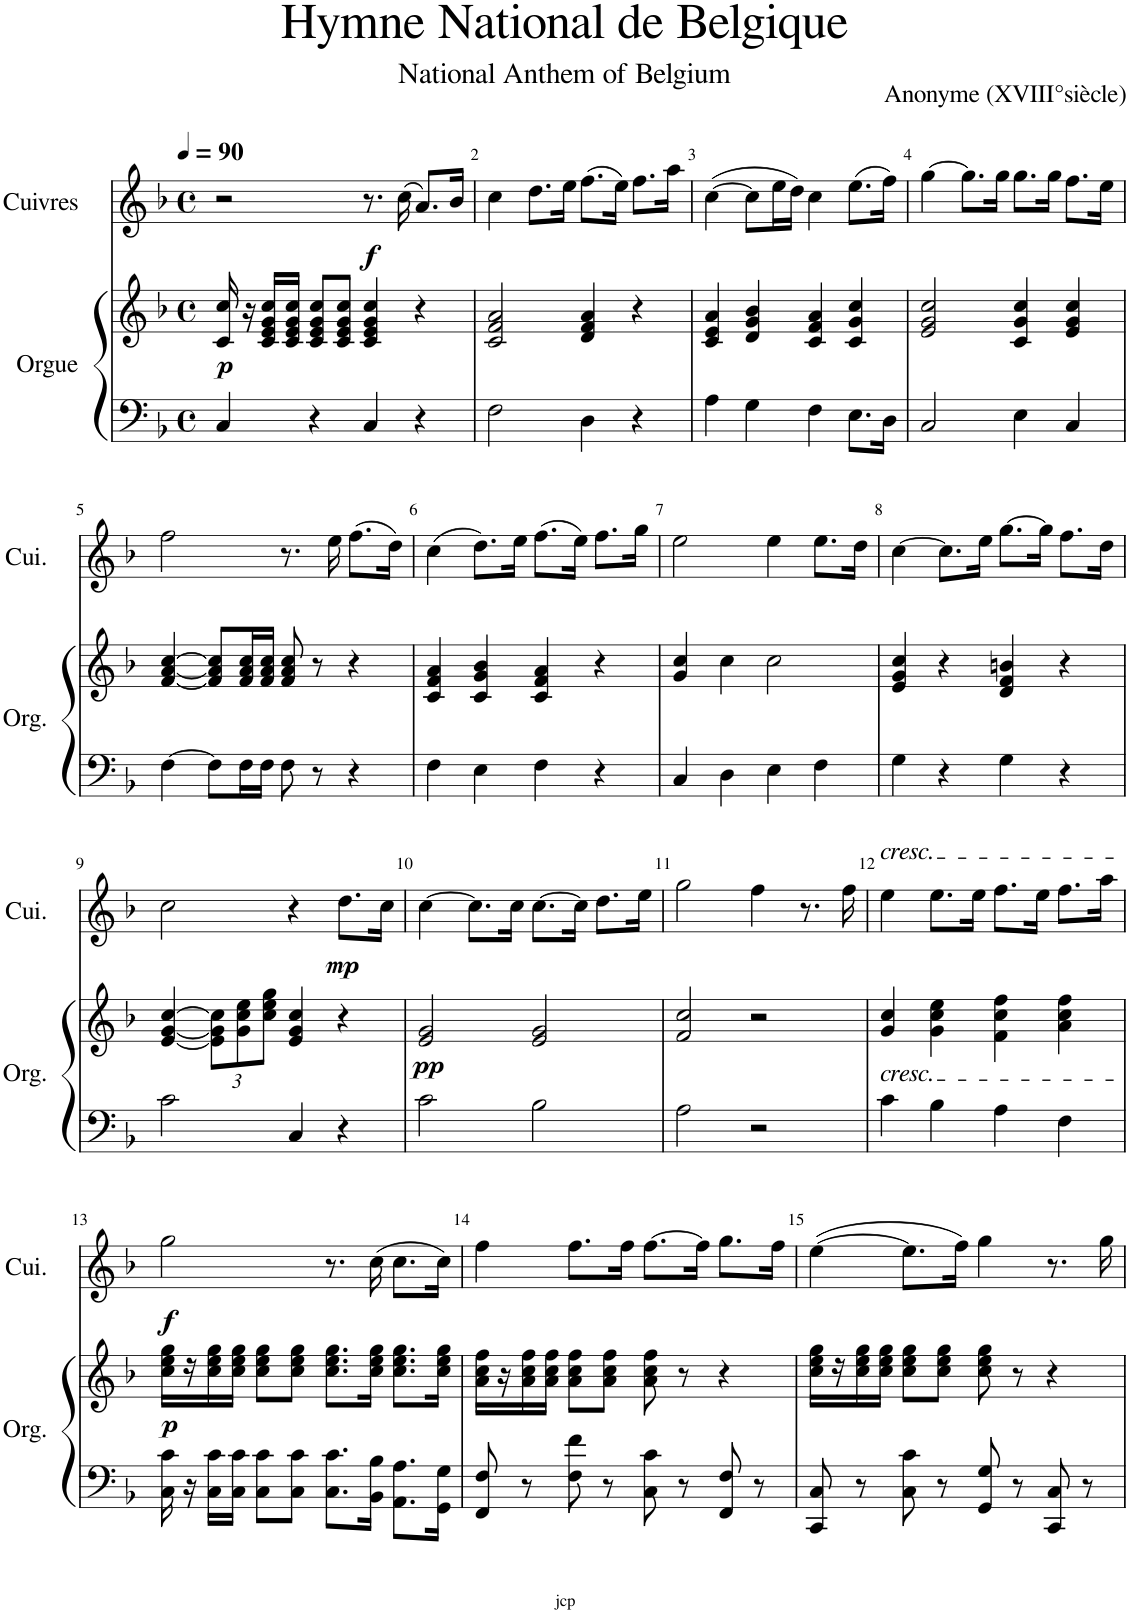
**kern	**kern	**dynam	**kern	**dynam
*part2	*part2	*part2	*part1	*part1
*staff3	*staff2	*staff2/3	*staff1	*staff1
*I"Orgue	*	*	*I"Cuivres	*
*I'Org.	*	*	*I'Cui.	*
*clefF4	*clefG2	*	*clefG2	*
*k[b-]	*k[b-]	*	*k[b-]	*
*M4/4	*M4/4	*	*M4/4	*
*met(c)	*met(c)	*	*met(c)	*
*MM90	*MM90	*	*MM90	*
=1	=1	=1	=1	=1
!	!	!LO:DY:b	!	!
4C/	16c/ 16cc/	p	2r	.
.	16r	.	.	.
.	16c/ 16e/ 16g/ 16cc/LL	.	.	.
.	16c/ 16e/ 16g/ 16cc/JJ	.	.	.
4r	8c/ 8e/ 8g/ 8cc/L	.	.	.
.	8c/ 8e/ 8g/ 8cc/J	.	.	.
!	!	!	!	!LO:DY:b
4C/	4c/ 4e/ 4g/ 4cc/	.	8.r	f
.	.	.	(16cc\	.
4r	4r	.	8.a/L)	.
.	.	.	16b-/Jk	.
=2	=2	=2	=2	=2
2F\	2c/ 2f/ 2a/	.	4cc\	.
.	.	.	8.dd\L	.
.	.	.	16ee\Jk	.
4D\	4d/ 4f/ 4a/	.	(8.ff\L	.
.	.	.	16ee\Jk)	.
4r	4r	.	8.ff\L	.
.	.	.	16aa\Jk	.
=3	=3	=3	=3	=3
4A\	4c/ 4e/ 4a/	.	([4cc\	.
4G\	4d/ 4g/ 4b-/	.	8cc\L]	.
.	.	.	16ee\L	.
.	.	.	16dd\JJ)	.
4F\	4c/ 4f/ 4a/	.	4cc\	.
8.E\L	4c/ 4g/ 4cc/	.	(8.ee\L	.
16D\Jk	.	.	16ff\Jk)	.
=4	=4	=4	=4	=4
2C/	2e/ 2g/ 2cc/	.	[4gg\	.
.	.	.	8.gg\L]	.
.	.	.	16gg\Jk	.
4E\	4c/ 4g/ 4cc/	.	8.gg\L	.
.	.	.	16gg\Jk	.
4C/	4e/ 4g/ 4cc/	.	8.ff\L	.
.	.	.	16ee\Jk	.
!!LO:LB:g=z
=5	=5	=5	=5	=5
[4F\	[4f/ [4a/ [4cc/	.	2ff\	.
8F\L]	8f/] 8a/] 8cc/]L	.	.	.
16F\L	16f/ 16a/ 16cc/L	.	.	.
16F\JJ	16f/ 16a/ 16cc/JJ	.	.	.
8F\	8f/ 8a/ 8cc/	.	8.r	.
8r	8r	.	.	.
.	.	.	16ee\	.
4r	4r	.	(8.ff\L	.
.	.	.	16dd\Jk)	.
=6	=6	=6	=6	=6
4F\	4c/ 4f/ 4a/	.	(4cc\	.
4E\	4c/ 4g/ 4b-/	.	8.dd\L)	.
.	.	.	16ee\Jk	.
4F\	4c/ 4f/ 4a/	.	(8.ff\L	.
.	.	.	16ee\Jk)	.
4r	4r	.	8.ff\L	.
.	.	.	16gg\Jk	.
=7	=7	=7	=7	=7
4C/	4g/ 4cc/	.	2ee\	.
4D\	4cc\	.	.	.
4E\	2cc\	.	4ee\	.
4F\	.	.	8.ee\L	.
.	.	.	16dd\Jk	.
=8	=8	=8	=8	=8
4G\	4e/ 4g/ 4cc/	.	[4cc\	.
4r	4r	.	8.cc\L]	.
.	.	.	16ee\Jk	.
4G\	4d/ 4f/ 4bn/	.	[8.gg\L	.
.	.	.	16gg\Jk]	.
4r	4r	.	8.ff\L	.
.	.	.	16dd\Jk	.
!!LO:LB:g=z
=9	=9	=9	=9	=9
2c\	[4e/ [4g/ [4cc/	.	2cc\	.
*	*Xbrackettup	*	*	*
.	12e\] 12g\] 12cc\]L	.	.	.
.	12g\ 12cc\ 12ee\	.	.	.
.	12cc\ 12ee\ 12gg\J	.	.	.
4C/	4e/ 4g/ 4cc/	.	4r	.
!	!	!	!	!LO:DY:b
4r	4r	.	8.dd\L	mp
.	.	.	16cc\Jk	.
=10	=10	=10	=10	=10
!	!	!LO:DY:b	!	!
2c\	2e/ 2g/	pp	[4cc\	.
.	.	.	8.cc\L]	.
.	.	.	16cc\Jk	.
2B-\	2e/ 2g/	.	[8.cc\L	.
.	.	.	16cc\Jk]	.
.	.	.	8.dd\L	.
.	.	.	16ee\Jk	.
=11	=11	=11	=11	=11
2A\	2f/ 2cc/	.	2gg\	.
2r	2r	.	4ff\	.
.	.	.	8.r	.
.	.	.	16ff\	.
=12	=12	=12	=12	=12
!	!	!	!LO:TX:a:i:t=cresc.	!
!	!LO:TX:b:i:t=cresc.	!	!	!
4c\	4g/ 4cc/	.	4ee\	.
4B-\	4g\ 4cc\ 4ee\	.	8.ee\L	.
.	.	.	16ee\Jk	.
4A\	4f\ 4cc\ 4ff\	.	8.ff\L	.
.	.	.	16ee\Jk	.
4F\	4a\ 4cc\ 4ff\	.	8.ff\L	.
.	.	.	16aa\Jk	.
!!LO:LB:g=z
=13	=13	=13	=13	=13
!	!	!LO:DY:b	!	!LO:DY:b
16C\ 16c\	16cc\ 16ee\ 16gg\LL	p	2gg\	f
16r	16r	.	.	.
16C\ 16c\LL	16cc\ 16ee\ 16gg\	.	.	.
16C\ 16c\JJ	16cc\ 16ee\ 16gg\JJ	.	.	.
8C\ 8c\L	8cc\ 8ee\ 8gg\L	.	.	.
8C\ 8c\J	8cc\ 8ee\ 8gg\J	.	.	.
8.C\ 8.c\L	8.cc\ 8.ee\ 8.gg\L	.	8.r	.
16BB-\ 16B-\Jk	16cc\ 16ee\ 16gg\Jk	.	(16cc\	.
8.AA\ 8.A\L	8.cc\ 8.ee\ 8.gg\L	.	8.cc\L	.
16GG\ 16G\Jk	16cc\ 16ee\ 16gg\Jk	.	16cc\Jk)	.
=14	=14	=14	=14	=14
8FF/ 8F/	16a\ 16cc\ 16ff\LL	.	4ff\	.
.	16r	.	.	.
8r	16a\ 16cc\ 16ff\	.	.	.
.	16a\ 16cc\ 16ff\JJ	.	.	.
8F\ 8f\	8a\ 8cc\ 8ff\L	.	8.ff\L	.
8r	8a\ 8cc\ 8ff\J	.	.	.
.	.	.	16ff\Jk	.
8C\ 8c\	8a\ 8cc\ 8ff\	.	[8.ff\L	.
8r	8r	.	.	.
.	.	.	16ff\Jk]	.
8FF/ 8F/	4r	.	8.gg\L	.
8r	.	.	.	.
.	.	.	16ff\Jk	.
=15	=15	=15	=15	=15
8CC/ 8C/	16cc\ 16ee\ 16gg\LL	.	([4ee\	.
.	16r	.	.	.
8r	16cc\ 16ee\ 16gg\	.	.	.
.	16cc\ 16ee\ 16gg\JJ	.	.	.
8C\ 8c\	8cc\ 8ee\ 8gg\L	.	8.ee\L]	.
8r	8cc\ 8ee\ 8gg\J	.	.	.
.	.	.	16ff\Jk)	.
8GG/ 8G/	8cc\ 8ee\ 8gg\	.	4gg\	.
8r	8r	.	.	.
8CC/ 8C/	4r	.	8.r	.
8r	.	.	.	.
.	.	.	16gg\	.
=	=	=	=	=
*-	*-	*-	*-	*-
